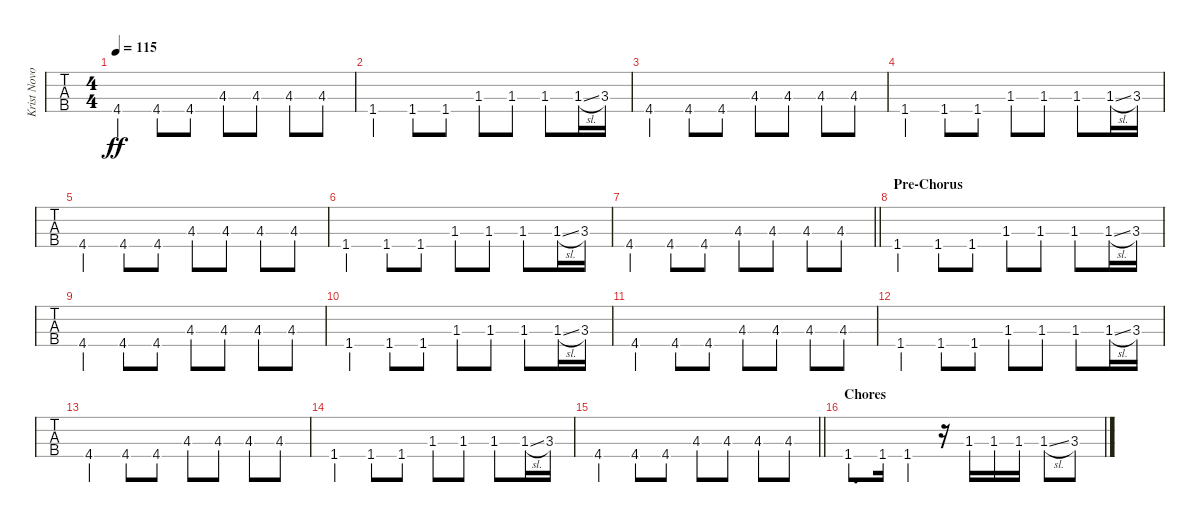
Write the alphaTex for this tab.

\track ("Krist Novoselic" "Krist Novo") {instrument electricbasspick}
\staff {tabs}
\tuning (G2 D2 A1 E1) {hide}
\ts (4 4)
\tempo 115
\clef f4
\ks c
4.4.4{dy ff} 4.4.8 4.4.8 4.3.8 4.3.8 4.3.8 4.3.8 |
1.4.4 1.4.8 1.4.8 1.3.8 1.3.8 1.3.8 1.3{sl}.16 3.3.16 |
4.4.4 4.4.8 4.4.8 4.3.8 4.3.8 4.3.8 4.3.8 |
1.4.4 1.4.8 1.4.8 1.3.8 1.3.8 1.3.8 1.3{sl}.16 3.3.16 |
4.4.4 4.4.8 4.4.8 4.3.8 4.3.8 4.3.8 4.3.8 |
1.4.4 1.4.8 1.4.8 1.3.8 1.3.8 1.3.8 1.3{sl}.16 3.3.16 |
\barLineRight lightlight
4.4.4 4.4.8 4.4.8 4.3.8 4.3.8 4.3.8 4.3.8 |
\section ("" "Pre-Chorus")
1.4.4 1.4.8 1.4.8 1.3.8 1.3.8 1.3.8 1.3{sl}.16 3.3.16 |
4.4.4 4.4.8 4.4.8 4.3.8 4.3.8 4.3.8 4.3.8 |
1.4.4 1.4.8 1.4.8 1.3.8 1.3.8 1.3.8 1.3{sl}.16 3.3.16 |
4.4.4 4.4.8 4.4.8 4.3.8 4.3.8 4.3.8 4.3.8 |
1.4.4 1.4.8 1.4.8 1.3.8 1.3.8 1.3.8 1.3{sl}.16 3.3.16 |
4.4.4 4.4.8 4.4.8 4.3.8 4.3.8 4.3.8 4.3.8 |
1.4.4 1.4.8 1.4.8 1.3.8 1.3.8 1.3.8 1.3{sl}.16 3.3.16 |
\barLineRight lightlight
4.4.4 4.4.8 4.4.8 4.3.8 4.3.8 4.3.8 4.3.8 |
\section ("" "Chores")
1.4.8{d} 1.4.16 1.4.4 r.16 1.3.16 1.3.16 1.3.16 1.3{sl}.8 3.3.8
